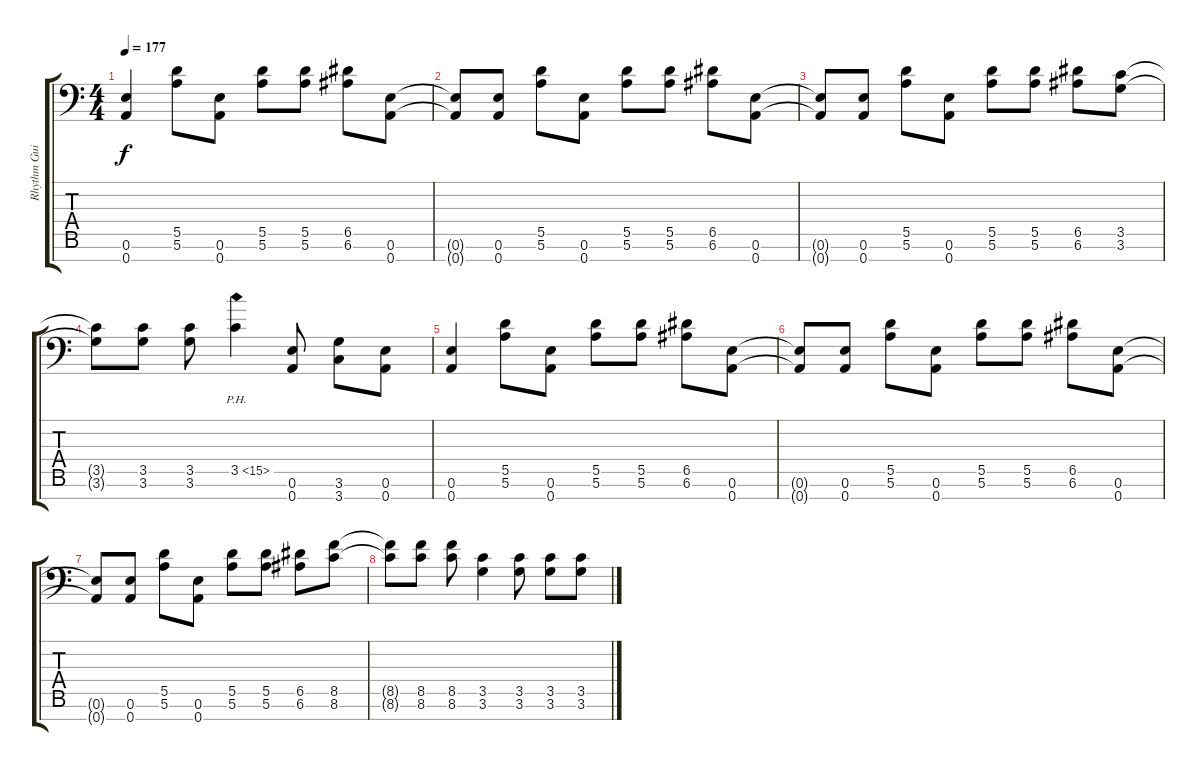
\track ("Rhythm Guitar R" "Rhythm Gui") {instrument distortionguitar}
\staff {score tabs}
\tuning (E4 B3 G3 D3 A2 E2 A1) {hide}
\ts (4 4)
\tempo 177
\clef f4
\ks c
(0.6 0.7).4{dy f} (5.5 5.6).8 (0.6 0.7).8 (5.5 5.6).8 (5.5 5.6).8 (6.5 6.6).8 (0.6 0.7).8 |
(0.6{t} 0.7{t}).8 (0.6 0.7).8 (5.5 5.6).8 (0.6 0.7).8 (5.5 5.6).8 (5.5 5.6).8 (6.5 6.6).8 (0.6 0.7).8 |
(0.6{t} 0.7{t}).8 (0.6 0.7).8 (5.5 5.6).8 (0.6 0.7).8 (5.5 5.6).8 (5.5 5.6).8 (6.5 6.6).8 (3.5 3.6).8 |
(3.5{t} 3.6{t}).8 (3.5 3.6).8 (3.5 3.6).8 3.5{ph 12}.4 (0.6 0.7).8 (3.6 3.7).8 (0.6 0.7).8 |
(0.6 0.7).4 (5.5 5.6).8 (0.6 0.7).8 (5.5 5.6).8 (5.5 5.6).8 (6.5 6.6).8 (0.6 0.7).8 |
(0.6{t} 0.7{t}).8 (0.6 0.7).8 (5.5 5.6).8 (0.6 0.7).8 (5.5 5.6).8 (5.5 5.6).8 (6.5 6.6).8 (0.6 0.7).8 |
(0.6{t} 0.7{t}).8 (0.6 0.7).8 (5.5 5.6).8 (0.6 0.7).8 (5.5 5.6).8 (5.5 5.6).8 (6.5 6.6).8 (8.5 8.6).8 |
(8.5{t} 8.6{t}).8 (8.5 8.6).8 (8.5 8.6).8 (3.5 3.6).4 (3.5 3.6).8 (3.5 3.6).8 (3.5 3.6).8
